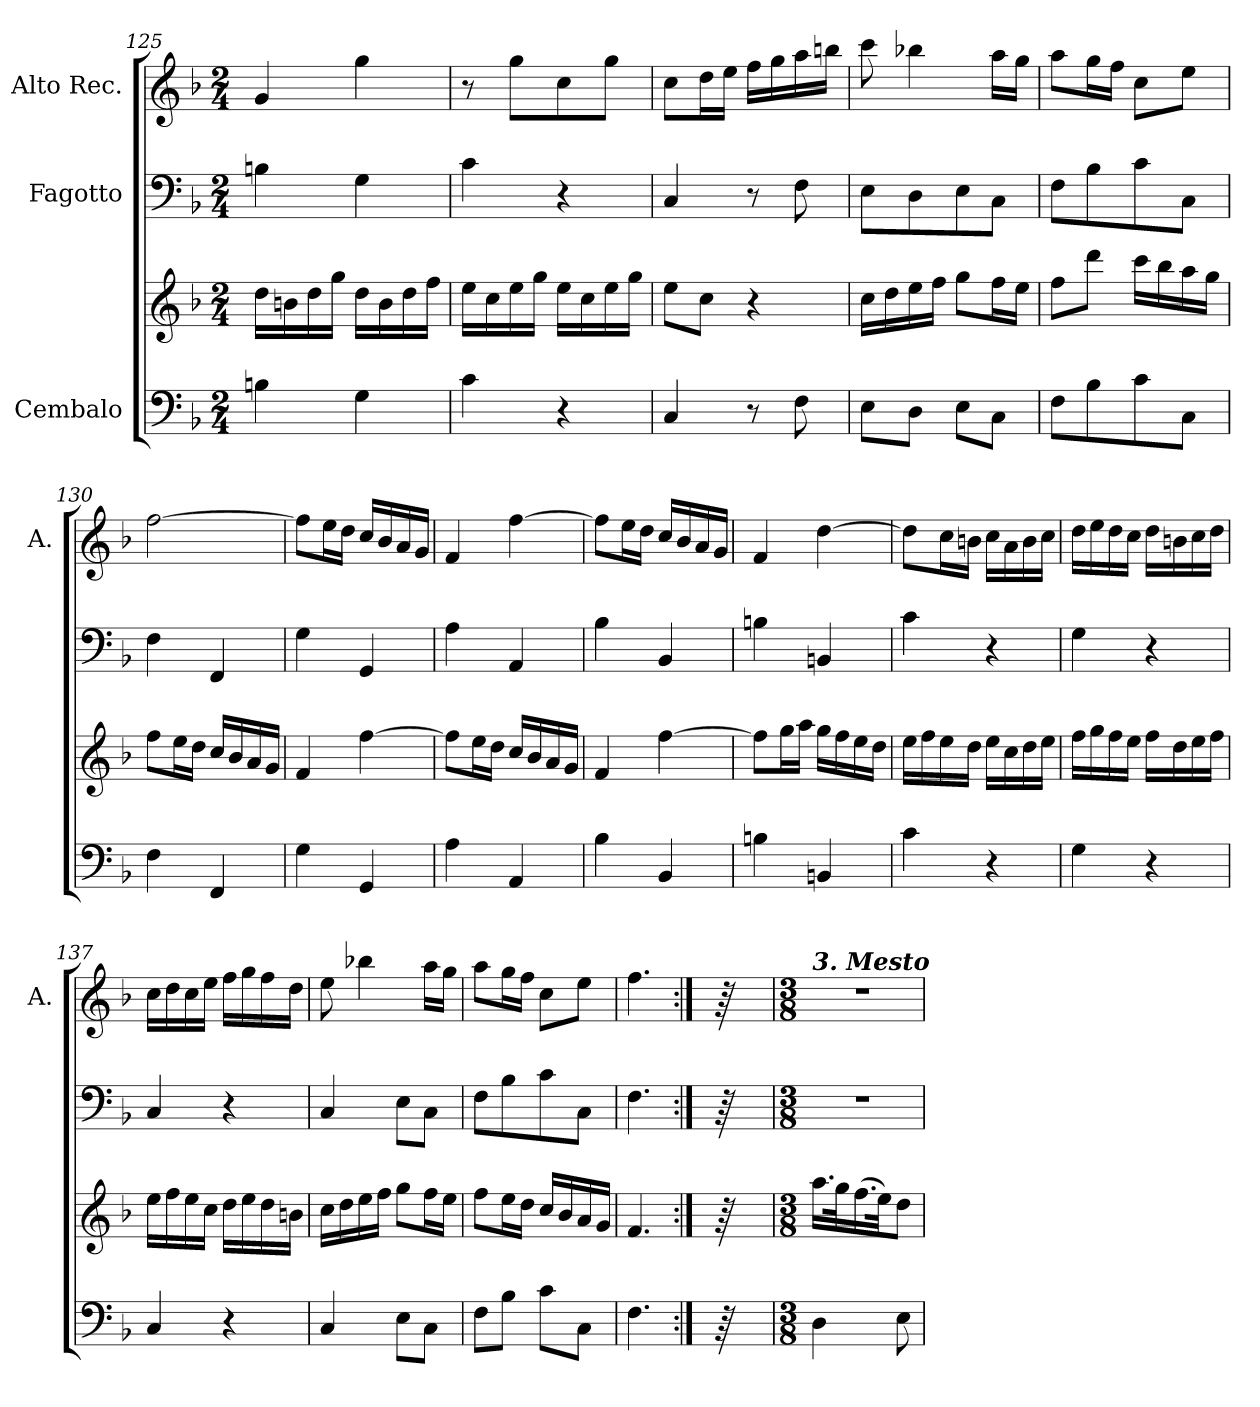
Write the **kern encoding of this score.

**kern	**kern	**kern	**kern
*part3	*part3	*part2	*part1
*staff4	*staff3	*staff2	*staff1
*I"Cembalo	*	*I"Fagotto	*I"Alto Rec.
*	*	*	*I'A.
*clefF4	*clefG2	*clefF4	*clefG2
*k[b-]	*k[b-]	*k[b-]	*k[b-]
*M2/4	*M2/4	*M2/4	*M2/4
=125	=125	=125	=125
4Bn\	16dd\LL	4Bn\	4g/
.	16bn\	.	.
.	16dd\	.	.
.	16gg\JJ	.	.
4G\	16dd\LL	4G\	4gg\
.	16b\	.	.
.	16dd\	.	.
.	16ff\JJ	.	.
=126	=126	=126	=126
4c\	16ee\LL	4c\	8r
.	16cc\	.	.
.	16ee\	.	8gg\L
.	16gg\JJ	.	.
4r	16ee\LL	4r	8cc\
.	16cc\	.	.
.	16ee\	.	8gg\J
.	16gg\JJ	.	.
=127	=127	=127	=127
4C/	8ee\L	4C/	8cc\L
.	8cc\J	.	16dd\L
.	.	.	16ee\JJ
8r	4r	8r	16ff\LL
.	.	.	16gg\
8F\	.	8F\	16aa\
.	.	.	16bbn\JJ
=128	=128	=128	=128
8E\L	16cc\LL	8E\L	8ccc\
.	16dd\	.	.
8D\J	16ee\	8D\	4bb-X\
.	16ff\JJ	.	.
8E\L	8gg\L	8E\	.
8C\J	16ff\L	8C\J	16aa\LL
.	16ee\JJ	.	16gg\JJ
!!LO:PB:g=z
=129	=129	=129	=129
8F\L	8ff\L	8F\L	8aa\L
8B-\	8ddd\J	8B-\	16gg\L
.	.	.	16ff\JJ
8c\	16ccc\LL	8c\	8cc\L
.	16bb-\	.	.
8C\J	16aa\	8C\J	8ee\J
.	16gg\JJ	.	.
=130	=130	=130	=130
4F\	8ff\L	4F\	[2ff\
.	16ee\L	.	.
.	16dd\JJ	.	.
4FF/	16cc/LL	4FF/	.
.	16b-/	.	.
.	16a/	.	.
.	16g/JJ	.	.
=131	=131	=131	=131
4G\	4f/	4G\	8ff\L]
.	.	.	16ee\L
.	.	.	16dd\JJ
4GG/	[4ff\	4GG/	16cc/LL
.	.	.	16b-/
.	.	.	16a/
.	.	.	16g/JJ
=132	=132	=132	=132
4A\	8ff\L]	4A\	4f/
.	16ee\L	.	.
.	16dd\JJ	.	.
4AA/	16cc/LL	4AA/	[4ff\
.	16b-/	.	.
.	16a/	.	.
.	16g/JJ	.	.
=133	=133	=133	=133
4B-\	4f/	4B-\	8ff\L]
.	.	.	16ee\L
.	.	.	16dd\JJ
4BB-/	[4ff\	4BB-/	16cc/LL
.	.	.	16b-/
.	.	.	16a/
.	.	.	16g/JJ
=134	=134	=134	=134
4Bn\	8ff\L]	4Bn\	4f/
.	16gg\L	.	.
.	16aa\JJ	.	.
4BBn/	16gg\LL	4BBn/	[4dd\
.	16ff\	.	.
.	16ee\	.	.
.	16dd\JJ	.	.
=135	=135	=135	=135
4c\	16ee\LL	4c\	8dd\L]
.	16ff\	.	.
.	16ee\	.	16cc\L
.	16dd\JJ	.	16bn\JJ
4r	16ee\LL	4r	16cc\LL
.	16cc\	.	16a\
.	16dd\	.	16b\
.	16ee\JJ	.	16cc\JJ
!!LO:LB:g=z
=136	=136	=136	=136
4G\	16ff\LL	4G\	16dd\LL
.	16gg\	.	16ee\
.	16ff\	.	16dd\
.	16ee\JJ	.	16cc\JJ
4r	16ff\LL	4r	16dd\LL
.	16dd\	.	16bn\
.	16ee\	.	16cc\
.	16ff\JJ	.	16dd\JJ
=137	=137	=137	=137
4C/	16ee\LL	4C/	16cc\LL
.	16ff\	.	16dd\
.	16ee\	.	16cc\
.	16cc\JJ	.	16ee\JJ
4r	16dd\LL	4r	16ff\LL
.	16ee\	.	16gg\
.	16dd\	.	16ff\
.	16bn\JJ	.	16dd\JJ
=138	=138	=138	=138
4C/	16cc\LL	4C/	8ee\
.	16dd\	.	.
.	16ee\	.	4bb-X\
.	16ff\JJ	.	.
8E\L	8gg\L	8E\L	.
8C\J	16ff\L	8C\J	16aa\LL
.	16ee\JJ	.	16gg\JJ
=139	=139	=139	=139
8F\L	8ff\L	8F\L	8aa\L
8B-\J	16ee\L	8B-\	16gg\L
.	16dd\JJ	.	16ff\JJ
8c\L	16cc/LL	8c\	8cc\L
.	16b-/	.	.
8C\J	16a/	8C\J	8ee\J
.	16g/JJ	.	.
=140	=140	=140	=140
4.F\	4.f/	4.F\	4.ff\
=140X3:|!	=140X3:|!	=140X3:|!	=140X3:|!
64r	64r	64r	64r
!!LO:LB:g=z
=141	=141	=141	=141
*M3/8	*M3/8	*M3/8	*M3/8
*	*	*	*MM75
!	!	!	!LO:TX:a:Bi:t=3. Mesto
4D\	16.aa\LL	4.r	4.r
.	32gg\K	.	.
.	(16.ff\	.	.
.	32ee\JK)	.	.
8E\	8dd\J	.	.
=	=	=	=
*-	*-	*-	*-
